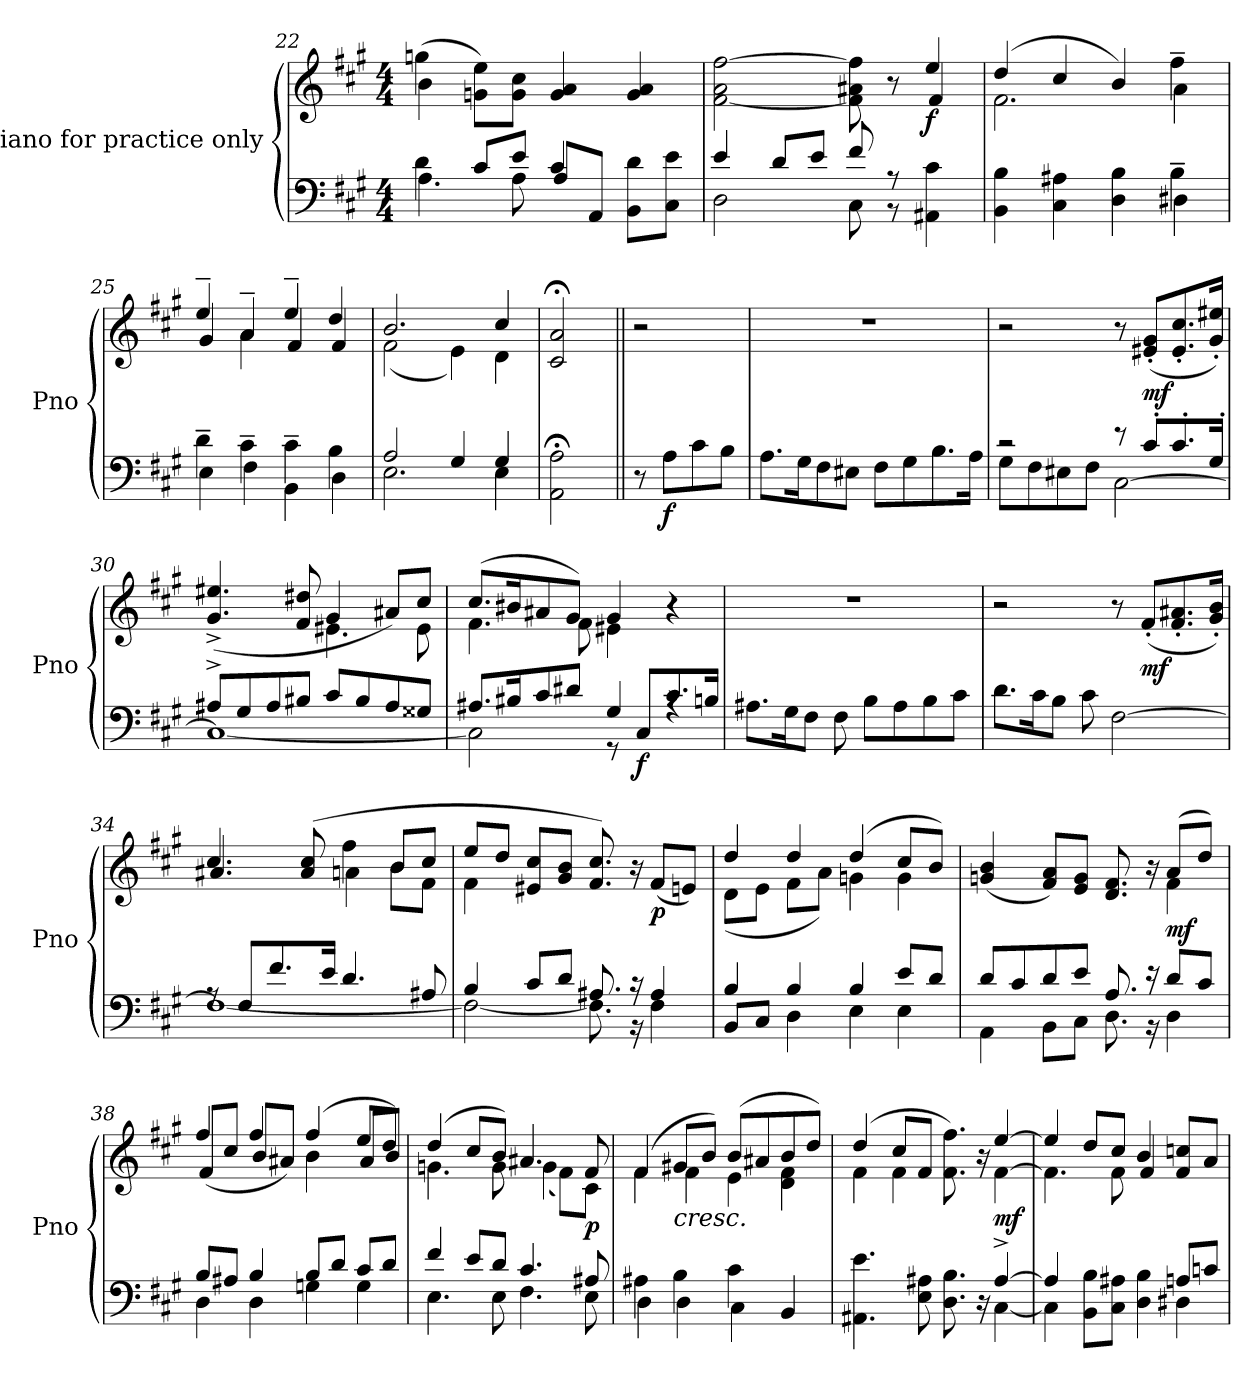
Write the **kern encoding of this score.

**kern	**kern	**dynam
*part1	*part1	*part1
*staff2	*staff1	*staff1/2
*I"Piano for practice only	*	*
*I'Pno	*	*
*clefF4	*clefG2	*
*k[f#c#g#]	*k[f#c#g#]	*
*M4/4	*M4/4	*
=22	=22	=22
*^	*^	*
4d\	4.A\	(>4ggn\	4b\	.
8c#/L	.	8gn\ 8ee\L)	2.ryy	.
8e/J	8A\	8g\ 8cc#\J	.	.
4c#/	8A/L	4g/ 4a/	.	.
.	8AA/J	.	.	.
8BB\ 8d\L	4ryy	4g/ 4a/	.	.
8C#\ 8e\J	.	.	.	.
!!LO:LB:g=z	!!
=23	=23	=23	=23	=23
4e/	2D\	[2f#\ 2a\ [2ff#\	2.ryy	.
8d/L	.	.	.	.
8e/J	.	.	.	.
8f#/	8C#\	8f#\] 8a#X\ 8ff#\]	.	.
8r	8r	8r	.	.
!	!	!	!	!LO:DY:b
4AA#X\ 4c#\	4ryy	4ee/	4f#/	f
=24	=24	=24	=24	=24
4BB\ 4B\	2.ryy	(>4dd/	2.f#\	.
4C#\ 4A#X\	.	4cc#/	.	.
4D\ 4B\	.	4b/)	.	.
4B~\	4D#X\	4ff#~\	4a\	.
=25	=25	=25	=25	=25
4d~\	4E\	4ee~/	4g#/	.
4c#~\	4F#\	4a~/	4a\	.
4c#~\	4BB\	4ee~/	4f#/	.
4B\	4D\	4dd/	4f#/	.
=26	=26	=26	=26	=26
*	*^	*	*	*
2A/	2.ryy	2.E\	2.b/	(<2f#\	.
4G#/	.	.	.	4e\)	.
4G#/	4E\	4ryy	4cc#/	4d\	.
*v	*v	*v	*	*	*
*	*v	*v	*
=27	=27	=27
2AA\;< 2A\;<	2c#/;< 2a/;<	.
!!LO:LB:g=z
=27X1||	=27X1||	=27X1||
8r	2r	.
!	!	!LO:DY:b=2
8A\L	.	f
8c#\	.	.
8B\J	.	.
=28	=28	=28
8.A\L	1r	.
16G#\K	.	.
8F#\	.	.
8E#X\J	.	.
8F#\L	.	.
8G#\	.	.
8.B\	.	.
16A\Jk	.	.
=29	=29	=29
*^	*	*
*	*^	*	*
2r	8G#\L	2ryy	2r	.
.	8F#\	.	.	.
.	8E#X\	.	.	.
.	8F#\J	.	.	.
8r	2ryy	[2C#\	8r	.
!	!	!	!	!LO:DY:b
8c#'/L	.	.	(>8e#X/' 8g#/'L	mf
8.c#'/	.	.	8.e#/' 8.cc#/'	.
16G#'/Jk	.	.	16g#/' 16ee#X/'Jk)	.
*	*v	*v	*	*
=30	=30	=30	=30
*	*	*^	*
*	*	*	*^	*
8A#X^/L	1C#_	(>4.g#/^ 4.ee#X/^	2..ryy	2ryy	.
8G#/	.	.	.	.	.
8A#/	.	.	.	.	.
8B#X/J	.	8f#/ 8dd#X/	.	.	.
8c#/L	.	4g#/	.	4.e#X\	.
8B#/	.	.	.	.	.
8A#/	.	8a#X/L)	.	.	.
8G##X/J	.	8cc#/J	8e#\	8ryy	.
*	*	*	*v	*v	*
!!LO:PB:g=z
=31	=31	=31	=31	=31
8.A#X/L	2C#\]	(>8.cc#/L	4.f#\	.
16B#X/K	.	16b#X/K	.	.
8c#/	.	8a#X/	.	.
8d#X/J	.	8g#/J)	8f#\	.
4G#/	8rGG	4g#/	4e#X\	.
!	!	!	!	!LO:DY:b=2
.	8C#/L	.	.	f
4rA	8.c#/	4r	4ryy	.
.	16Bn/Jk	.	.	.
*v	*v	*	*	*
*	*v	*v	*
=32	=32	=32
8.A#X\L	1r	.
16G#\K	.	.
8F#\J	.	.
8F#\	.	.
8B\L	.	.
8A#\	.	.
8B\	.	.
8c#\J	.	.
=33	=33	=33
*^	*	*
8.d\L	2ryy	2r	.
16c#\K	.	.	.
8B\J	.	.	.
8c#\	.	.	.
2ryy	[2F#\	8r	.
!	!	!	!LO:DY:b
.	.	(<8f#'/L	mf
.	.	8.f#/' 8.a#X/'	.
.	.	16g#/' 16b/'Jk)	.
!!LO:LB:g=z
=34	=34	=34	=34
*	*	*^	*
*	*	*	*^	*
8rA	1F#_	4.cc#/	2.ryy	4.a#X/	.
8F#/L	.	.	.	.	.
8.f#/	.	.	.	.	.
.	.	(>8a#/ 8cc#/	.	8ryy	.
16e/Jk	.	.	.	.	.
4.d/	.	4ff#\	.	4an\	.
.	.	8b/L	8b\L	4ryy	.
8A#X/	.	8cc#/J	8f#\J	.	.
*	*	*	*v	*v	*
=35	=35	=35	=35	=35
4B/	2F#\_	8ee/L	4f#\	.
.	.	8dd/J	.	.
8c#/L	.	8e#X/ 8cc#/L	2ryy	.
8d/J	.	8g#/ 8b/J	.	.
8.A#X/	8.F#\]	8.f#/ 8.cc#/)	.	.
16r	16r	16r	.	.
!	!	!	!	!LO:DY:b
4A#/	4F#\	4f#/	(>8f#/L	p
.	.	.	8en/J)	.
=36	=36	=36	=36	=36
4B/	8BB/L	4dd/	(<8d\L	.
.	8C#/J	.	8e\J	.
4B/	4D\	4dd/	8f#\L	.
.	.	.	8a\J)	.
4B/	4E\	(>4dd/	4gn\	.
8e/L	4E\	8cc#/L	4g\	.
8d/J	.	8b/J)	.	.
=37	=37	=37	=37	=37
8d/L	4AA\	(>4gn/ 4b/	2.ryy	.
8c#/	.	.	.	.
8d/	8BB\L	8f#/ 8a/L)	.	.
8e/J	8C#\J	8e/ 8g/J	.	.
8.A/	8.D\	8.d/ 8.f#/	.	.
16r	16r	16r	.	.
!	!	!	!	!LO:DY:a=2
8d/L	4D\	(>8a/L	4f#\	mf
8c#/J	.	8dd/J)	.	.
!!LO:LB:g=z	!!
=38	=38	=38	=38	=38
8B/L	4D\	4ff#/	(>8f#/L	.
8A#X/J	.	.	8cc#/J	.
4B/	4D\	4ff#/	8b/L	.
.	.	.	8a#X/J)	.
8B/L	4Gn\	(>4ff#/	4b\	.
8d/J	.	.	.	.
8c#/L	4G\	8ee/L	8a#/L	.
8d/J	.	8dd/J)	8b/J	.
=39	=39	=39	=39	=39
4f#/	4.E\	(>4dd/	4.gn\	.
8e/L	.	8cc#/L	.	.
8d/J	8E\	8b/J)	8g\	.
4.c#/	4.F#\	4.a#X/	(<4g\	.
.	.	.	8f#\L)	.
!	!	!	!	!LO:DY:b
8A#X/	8E\	8f#/	8c#\J	p
=40	=40	=40	=40	=40
4A#X\	4D\	(>4f#/	4f#\	.
!	!	!LO:TX:b:i:t=cresc.	!	!
4B\	4D\	8g#X/L	4f#\	.
.	.	8b/J)	.	.
4c#\	4C#\	(>8b/L	4e\	.
.	.	8a#X/	.	.
4BB/	4ryy	8b/	4d\ 4f#\	.
.	.	8dd/J)	.	.
=41	=41	=41	=41	=41
*	*	*	*^	*
4.AA#X\ 4.e\	2.ryy	(>4dd/	4f#\	2.ryy	.
.	.	8cc#/L	4f#\	.	.
8E\ 8A#X\	.	8f#/J	.	.	.
8.D\ 8.B\	.	8.f#\ 8.ff#\)	2ryy	.	.
16r	.	16r	.	.	.
!	!	!	!	!	!LO:DY:b
[4A#^/	[4C#\	[4ee/	.	[4f#\	mf
*	*	*	*v	*v	*
!!LO:LB:g=z
=42	=42	=42	=42	=42
4A#/]	4C#\]	4ee/]	4.f#\]	.
8BB\ 8B\L	2ryy	8dd/L	.	.
8C#\ 8A#X\J	.	8cc#/J	8f#\	.
4D\ 4B\	.	4b/	4f#/	.
8An/L	4D#X\	8f#/ 8ccn/L	4ryy	.
8cn/J	.	8a/J	.	.
*v	*v	*	*	*
*	*v	*v	*
=	=	=
*-	*-	*-
